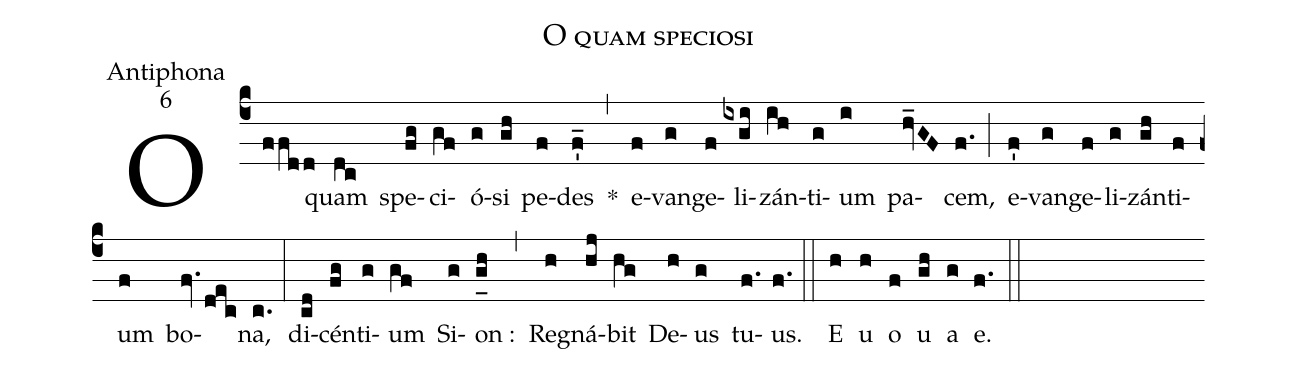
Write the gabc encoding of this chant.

name:O quam speciosi;
office-part:Antiphona;
mode:6;
%%
(c4) O(ffdd) quam(dc) spe(fg)ci(gf)ó(g)si(gh) pe(f)des(f'_) *(,) e(f)van(g)ge(f)li(ixgi)zán(ih)ti(g)um(i) pa(hv_GF)cem,(f.) (;) e(f')van(g)ge(f)li(g)zán(gh)ti(f)um(f) bo(fv.dec)na,(c.) (:) di(cd)cén(fg)ti(g)um(gf) Si(g)on :(g_[uh:l]h) (,) Re(h)gná(hj)bit(hg) De(h)us(g) tu(f.)us.(f.) (::) <eu>E(h) u(h) o(f) u(gh) a(g) e.</eu>(f.) (::)
